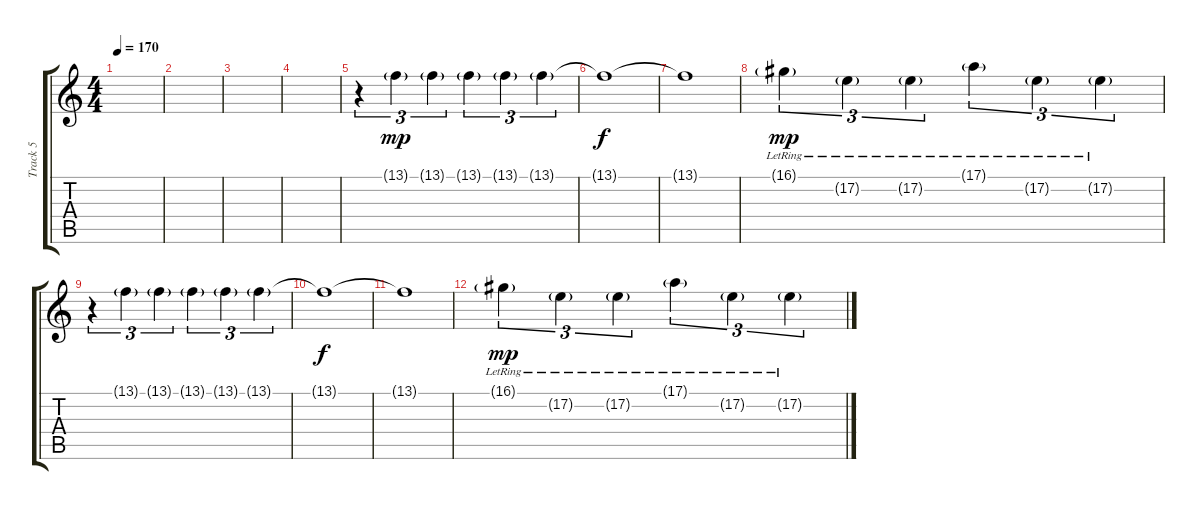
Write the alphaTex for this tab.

\track ("Track 5" "Track 5") {instrument electricpiano1}
\staff {score tabs}
\tuning (E4 B3 G3 D3 A2 D2) {hide}
\ts (4 4)
\tempo 170
\clef g2
\ks c
|
|
|
|
r.4{tu (3 2)} 13.1{g}.4{tu (3 2) dy mp} 13.1{g}.4{tu (3 2)} 13.1{g}.4{tu (3 2)} 13.1{g}.4{tu (3 2)} 13.1{g}.4{tu (3 2)} |
13.1{t}.1{dy f} |
13.1{t}.1 |
16.1{g lr}.4{tu (3 2) dy mp} 17.2{g lr}.4{tu (3 2)} 17.2{g lr}.4{tu (3 2)} 17.1{g lr}.4{tu (3 2)} 17.2{g lr}.4{tu (3 2)} 17.2{g lr}.4{tu (3 2)} |
r.4{tu (3 2)} 13.1{g}.4{tu (3 2)} 13.1{g}.4{tu (3 2)} 13.1{g}.4{tu (3 2)} 13.1{g}.4{tu (3 2)} 13.1{g}.4{tu (3 2)} |
13.1{t}.1{dy f} |
13.1{t}.1 |
16.1{g lr}.4{tu (3 2) dy mp} 17.2{g lr}.4{tu (3 2)} 17.2{g lr}.4{tu (3 2)} 17.1{g lr}.4{tu (3 2)} 17.2{g lr}.4{tu (3 2)} 17.2{g lr}.4{tu (3 2)}
